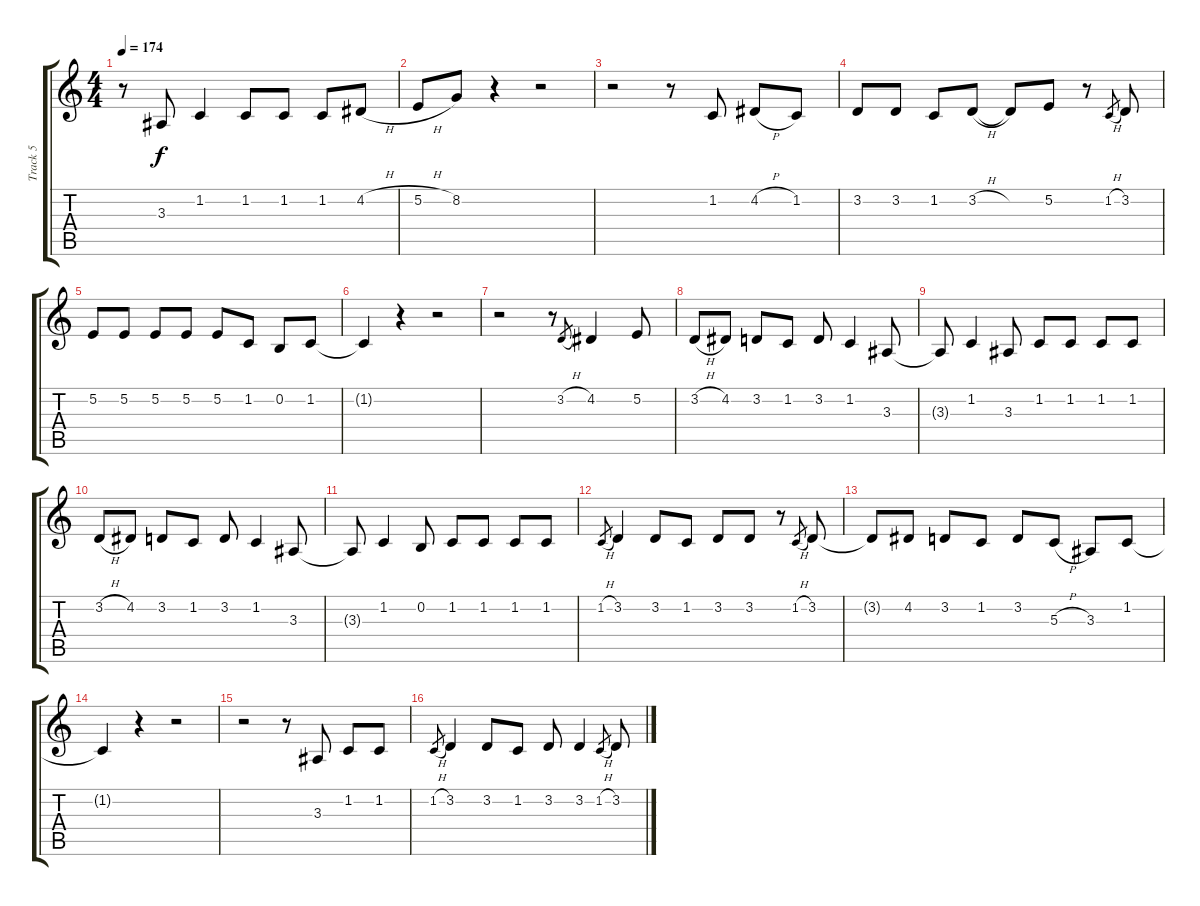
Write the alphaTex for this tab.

\track ("Track 5" "Track 5") {instrument harmonica}
\staff {score tabs}
\tuning (E4 B3 G3 D3 A2 E2) {hide}
\ts (4 4)
\tempo 174
\clef g2
\ks c
r.8{dy f} 3.3.8 1.2.4 1.2.8 1.2.8 1.2.8 4.2{h}.8 |
5.2{h}.8 8.2.8 r.4 r.2 |
r.2 r.8 1.2.8 4.2{h}.8 1.2.8 |
3.2.8 3.2.8 1.2.8 3.2{h}.8 3.2{t}.8 5.2.8 r.8 1.2{h}.8{gr} 3.2.8 |
5.2.8 5.2.8 5.2.8 5.2.8 5.2.8 1.2.8 0.2.8 1.2.8 |
1.2{t}.4 r.4 r.2 |
r.2 r.8 3.2{h}.8{gr} 4.2.4 5.2.8 |
3.2{h}.8 4.2.8 3.2.8 1.2.8 3.2.8 1.2.4 3.3.8 |
3.3{t}.8 1.2.4 3.3.8 1.2.8 1.2.8 1.2.8 1.2.8 |
3.2{h}.8 4.2.8 3.2.8 1.2.8 3.2.8 1.2.4 3.3.8 |
3.3{t}.8 1.2.4 0.2.8 1.2.8 1.2.8 1.2.8 1.2.8 |
1.2{h}.8{gr} 3.2.4 3.2.8 1.2.8 3.2.8 3.2.8 r.8 1.2{h}.8{gr} 3.2.8 |
3.2{t}.8 4.2.8 3.2.8 1.2.8 3.2.8 5.3{h}.8 3.3.8 1.2.8 |
1.2{t}.4 r.4 r.2 |
r.2 r.8 3.3.8 1.2.8 1.2.8 |
1.2{h}.8{gr} 3.2.4 3.2.8 1.2.8 3.2.8 3.2.4 1.2{h}.8{gr} 3.2{h}.8
